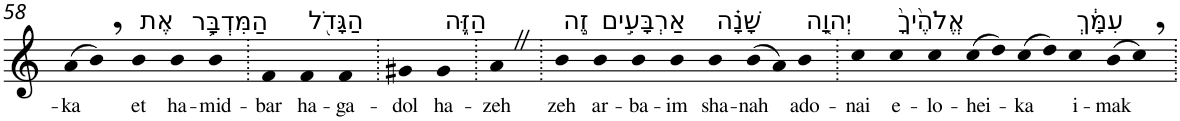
**kern	**text
*part1	*part1
*staff1	*staff1
*I"Piano	*
*I'Pno	*
!!LO:PB:g=z
*clefG2	*
*k[]	*
=58	=58
!	!LO:LY:b
(8a	-ka
8b,)	.
!LO:TX:a:t=אֶת	!
!	!LO:LY:b
4b	et
!LO:TX:a:t=הַמִּדְבָּ֥ר	!
!	!LO:LY:b
4b	ha-
!	!LO:LY:b
4b	-mid-
=59.	=59.
!	!LO:LY:b
4f	-bar
!LO:TX:a:t=הַגָּדֹ֖ל	!
!	!LO:LY:b
4f	ha-
!	!LO:LY:b
4f	-ga-
=60.	=60.
!	!LO:LY:b
4g#X	-dol
!LO:TX:a:t=הַזֶּ֑ה	!
!	!LO:LY:b
4g#	ha-
=61.	=61.
!	!LO:LY:b
4aZ	-zeh
=62.	=62.
!LO:TX:a:t=זֶ֣ה	!
!	!LO:LY:b
4b	zeh
!LO:TX:a:t=אַרְבָּעִ֣ים	!
!	!LO:LY:b
4b	ar-
!	!LO:LY:b
4b	-ba-
!	!LO:LY:b
4b	-im
!LO:TX:a:t=שָׁנָ֗ה	!
!	!LO:LY:b
4b	sha-
!	!LO:LY:b
(8b	-nah
8a)	.
!LO:TX:a:t=יְהוָ֤ה	!
!	!LO:LY:b
4b	ado-
=63.	=63.
!	!LO:LY:b
4cc	-nai
!LO:TX:a:t=אֱלֹהֶ֙יךָ֙	!
!	!LO:LY:b
4cc	e-
!	!LO:LY:b
4cc	-lo-
!	!LO:LY:b
(8cc	-hei-
8dd)	.
!	!LO:LY:b
(8cc	-ka
8dd)	.
!LO:TX:a:t=עִמָּ֔ךְ	!
!	!LO:LY:b
4cc	i-
!	!LO:LY:b
(8b	-mak
8cc,)	.
=.	=.
*-	*-
